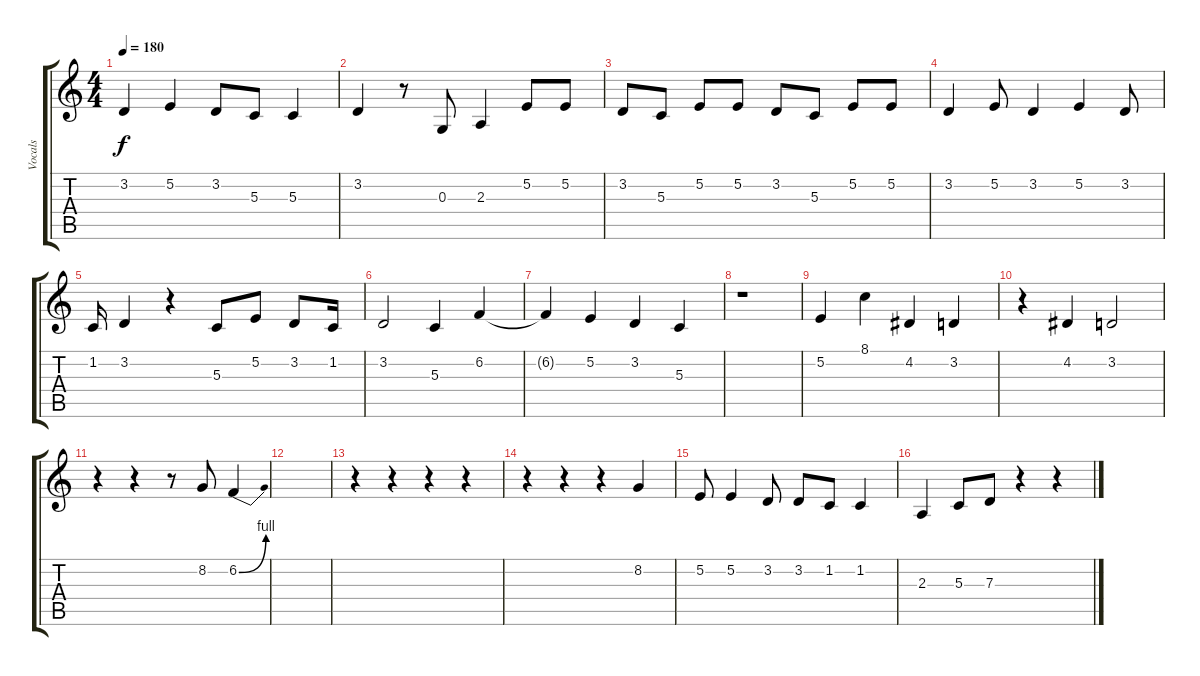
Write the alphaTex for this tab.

\track ("Vocals" "Vocals") {instrument oboe}
\staff {score tabs}
\tuning (E4 B3 G3 D3 A2 E2) {hide}
\ts (4 4)
\tempo 180
\clef g2
\ks c
3.2.4{dy f} 5.2.4 3.2.8 5.3.8 5.3.4 |
3.2.4 r.8 0.3.8 2.3.4 5.2.8 5.2.8 |
3.2.8 5.3.8 5.2.8 5.2.8 3.2.8 5.3.8 5.2.8 5.2.8 |
3.2.4 5.2.8 3.2.4 5.2.4 3.2.8 |
1.2.16 3.2.4 r.4 5.3.8 5.2.8 3.2.8 1.2.16 |
3.2.2 5.3.4 6.2.4 |
6.2{t}.4 5.2.4 3.2.4 5.3.4 |
r.1 |
5.2.4 8.1.4 4.2.4 3.2.4 |
r.4 4.2.4 3.2.2 |
r.4 r.4 r.8 8.2.8 6.2{be (bend 0 0 60 4)}.4 |
|
r.4 r.4 r.4 r.4 |
r.4 r.4 r.4 8.2.4 |
5.2.8 5.2.4 3.2.8 3.2.8 1.2.8 1.2.4 |
2.3.4 5.3.8 7.3.8 r.4 r.4
